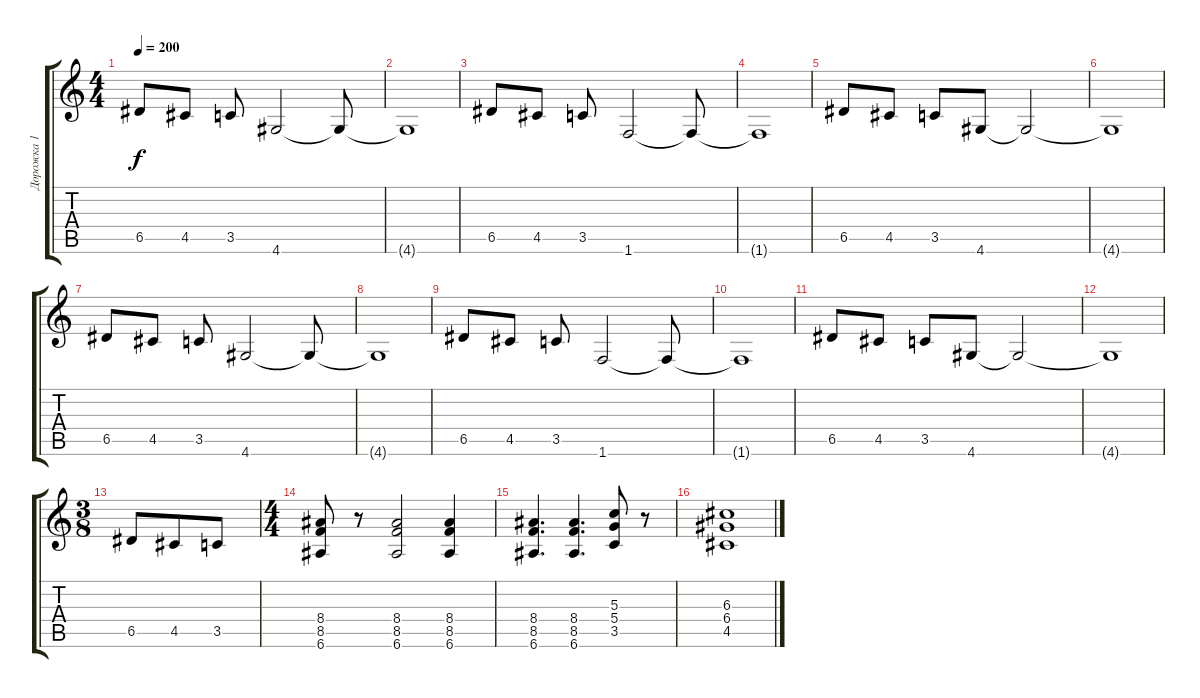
\track ("Дорожка 1" "Дорожка 1") {instrument distortionguitar}
\staff {score tabs}
\tuning (E4 B3 G3 D3 A2 E2) {hide}
\ts (4 4)
\tempo 200
\clef g2
\ks c
6.5.8{dy f} 4.5.8 3.5.8 4.6.2 4.6{t}.8 |
4.6{t}.1 |
6.5.8 4.5.8 3.5.8 1.6.2 1.6{t}.8 |
1.6{t}.1 |
6.5.8 4.5.8 3.5.8 4.6.8 4.6{t}.2 |
4.6{t}.1 |
6.5.8 4.5.8 3.5.8 4.6.2 4.6{t}.8 |
4.6{t}.1 |
6.5.8 4.5.8 3.5.8 1.6.2 1.6{t}.8 |
1.6{t}.1 |
6.5.8 4.5.8 3.5.8 4.6.8 4.6{t}.2 |
4.6{t}.1 |
\ts (3 8)
6.5.8 4.5.8 3.5.8 |
\ts (4 4)
(8.4 8.5 6.6).8 r.8 (8.4 8.5 6.6).2 (8.4 8.5 6.6).4 |
(8.4 8.5 6.6).4{d} (8.4 8.5 6.6).4{d} (5.3 5.4 3.5).8 r.8 |
(6.3 6.4 4.5).1
